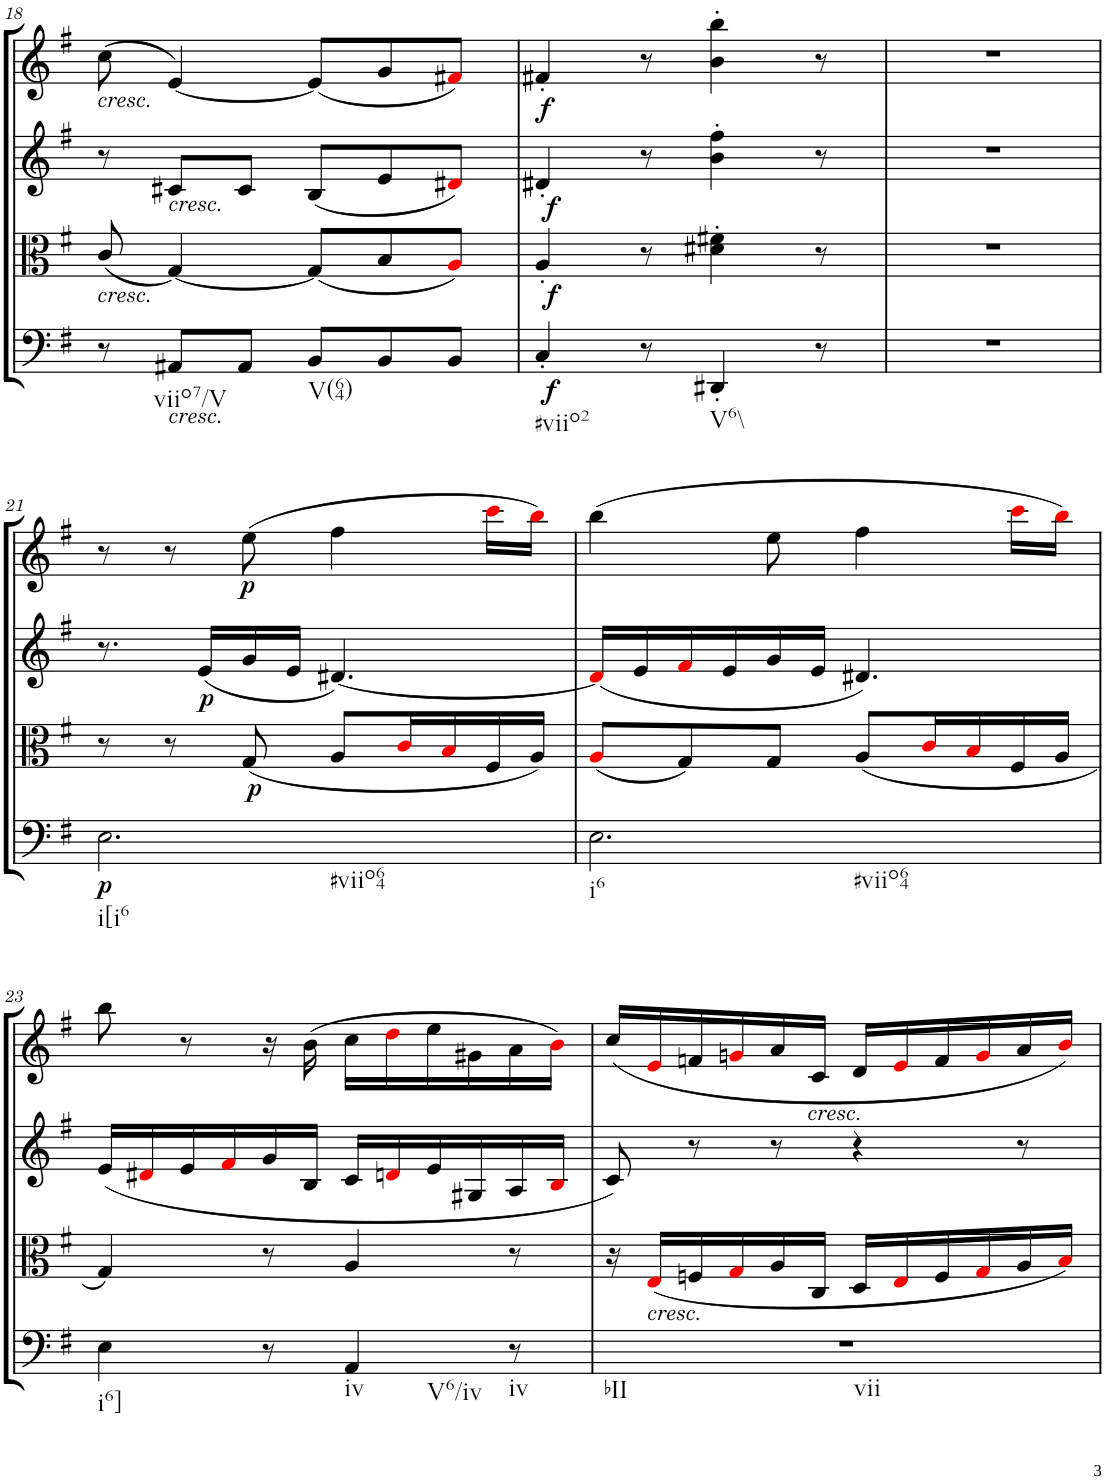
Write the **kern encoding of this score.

**kern	**dynam	**kern	**dynam	**kern	**dynam	**kern	**dynam
*part4	*part4	*part3	*part3	*part2	*part2	*part1	*part1
*staff4	*staff4	*staff3	*staff3	*staff2	*staff2	*staff1	*staff1
*I"Violoncello.	*	*I"Viola	*	*I"Violin II.	*	*I"Violin I.	*
*I'Vc	*	*I'Vla	*	*I'Vln	*	*I'Vln	*
!!LO:PB:g=z
*clefF4	*	*clefC3	*	*clefG2	*	*clefG2	*
*k[f#]	*	*k[f#]	*	*k[f#]	*	*k[f#]	*
*M6/8	*	*M6/8	*	*M6/8	*	*M6/8	*
=18	=18	=18	=18	=18	=18	=18	=18
!	!	!	!	!	!	!LO:TX:b:i:t=cresc.	!
!	!	!LO:TX:b:i:t=cresc.	!	!	!	!	!
8r	.	(8c/	.	8r	.	(8cc\	.
!	!	!	!	!LO:TX:b:i:t=cresc.	!	!	!
!LO:TX:b:i:t=cresc.	!	!	!	!	!	!	!
!LO:TX:b:t=viio7/V	!	!	!	!	!	!	!
8AA#X/L	.	[4G/)	.	8c#X/L	.	[4e/)	.
8AA#/J	.	.	.	8c#/J	.	.	.
!LO:TX:b:t=V(64)	!	!	!	!	!	!	!
8BB/L	.	(8G/L]	.	(8B/L	.	(8e/L]	.
8BB/	.	8B/	.	8e/	.	8g/	.
8BB/J	.	8Ai/J)	.	8d#Xi/J)	.	8f#Xi/J)	.
=19	=19	=19	=19	=19	=19	=19	=19
!LO:TX:b:t=#viio2	!	!	!	!	!	!	!
!	!LO:DY:b	!	!LO:DY:b	!	!LO:DY:b	!	!LO:DY:b
4C'/	f	4A'/	f	4d#X'/	f	4f#X'/	f
8r	.	8r	.	8r	.	8r	.
!LO:TX:b:t=V6\\	!	!	!	!	!	!	!
4DD#X'/	.	4d#X\' 4f#X\'	.	4b\' 4ff#\'	.	4b\' 4bb\'	.
8r	.	8r	.	8r	.	8r	.
=20	=20	=20	=20	=20	=20	=20	=20
2.r	.	2.r	.	2.r	.	2.r	.
!!LO:LB:g=z
=21	=21	=21	=21	=21	=21	=21	=21
!LO:TX:b:t=i[i6	!	!	!	!	!	!	!
!LO:TX:b:t=#viio64	!	!	!	!	!	!	!
!	!LO:DY:b	!	!	!	!	!	!
2.E\	p	8r	.	8.r	.	8r	.
.	.	8r	.	.	.	8r	.
!	!	!	!	!	!LO:DY:b	!	!
.	.	.	.	(16e/LL	p	.	.
!	!	!	!LO:DY:b	!	!	!	!LO:DY:b
.	.	(8G/	p	16g/	.	(8ee\	p
.	.	.	.	16e/JJ	.	.	.
.	.	8A/L	.	[4.d#X/)	.	4ff#\	.
.	.	16ci/L	.	.	.	.	.
.	.	16Bi/	.	.	.	.	.
.	.	16F#/	.	.	.	16ccci\LL	.
.	.	16A/JJ)	.	.	.	16bbi\JJ)	.
=22	=22	=22	=22	=22	=22	=22	=22
!LO:TX:b:t=i6	!	!	!	!	!	!	!
!LO:TX:b:t=#viio64	!	!	!	!	!	!	!
2.E\	.	(8Ai/L	.	(16d#i/LL]	.	(4bb\	.
.	.	.	.	16e/	.	.	.
.	.	8G/)	.	16f#i/	.	.	.
.	.	.	.	16e/	.	.	.
.	.	8G/J	.	16g/	.	8ee\	.
.	.	.	.	16e/JJ	.	.	.
.	.	(8A/L	.	4.d#X/)	.	4ff#\	.
.	.	16ci/L	.	.	.	.	.
.	.	16Bi/	.	.	.	.	.
.	.	16F#/	.	.	.	16ccci\LL	.
.	.	16A/JJ	.	.	.	16bbi\JJ)	.
!!LO:LB:g=z
=23	=23	=23	=23	=23	=23	=23	=23
!LO:TX:b:t=i6]	!	!	!	!	!	!	!
4E\	.	4G/)	.	(16e/LL	.	8bb\	.
.	.	.	.	16d#Xi/	.	.	.
.	.	.	.	16e/	.	8r	.
.	.	.	.	16f#i/	.	.	.
8r	.	8r	.	16g/	.	16r	.
.	.	.	.	16B/JJ	.	(16b\	.
!LO:TX:b:t=iv	!	!	!	!	!	!	!
!LO:TX:b:t=V6/iv	!	!	!	!	!	!	!
4AA/	.	4A/	.	16c/LL	.	16cc\LL	.
.	.	.	.	16dni/	.	16ddi\	.
.	.	.	.	16e/	.	16ee\	.
.	.	.	.	16G#X/	.	16g#X\	.
!LO:TX:b:t=iv	!	!	!	!	!	!	!
8r	.	8r	.	16A/	.	16a\	.
.	.	.	.	16Bi/JJ	.	16bi\JJ)	.
=24	=24	=24	=24	=24	=24	=24	=24
!LO:TX:b:t=bII	!	!	!	!	!	!	!
!LO:TX:b:t=vii	!	!	!	!	!	!	!
2.r	.	16r	.	8c/)	.	(16cc/LL	.
!	!	!LO:TX:b:i:t=cresc.	!	!	!	!	!
.	.	(16Ei/LL	.	.	.	16ei/	.
.	.	16Fn/	.	8r	.	16fn/	.
.	.	16Gi/	.	.	.	16gni/	.
.	.	16A/	.	8r	.	16a/	.
!	!	!	!	!	!	!LO:TX:b:i:t=cresc.	!
.	.	16C/JJ	.	.	.	16c/JJ	.
.	.	16D/LL	.	4r	.	16d/LL	.
.	.	16Ei/	.	.	.	16ei/	.
.	.	16F/	.	.	.	16f/	.
.	.	16Gi/	.	.	.	16gi/	.
.	.	16A/	.	8r	.	16a/	.
.	.	16Bi/JJ)	.	.	.	16bi/JJ)	.
=	=	=	=	=	=	=	=
*-	*-	*-	*-	*-	*-	*-	*-
